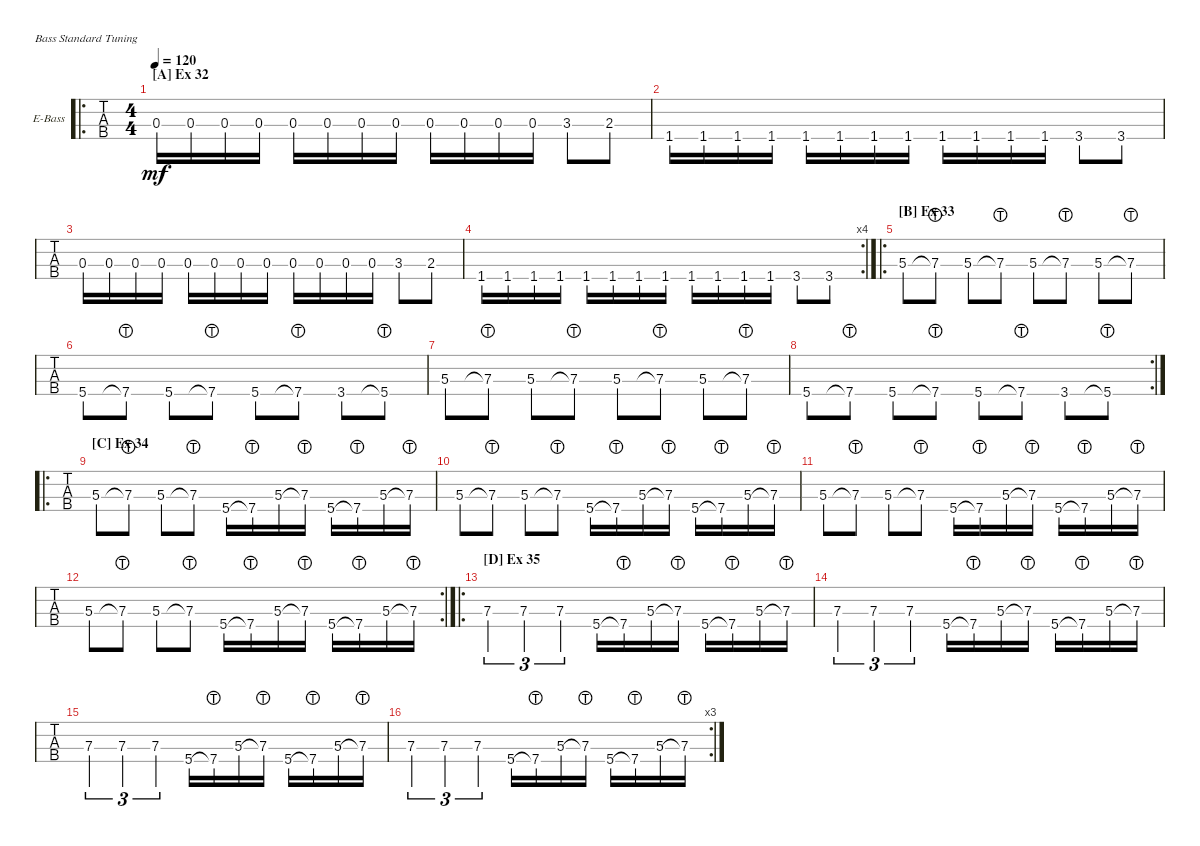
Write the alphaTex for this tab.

\bracketExtendMode groupsimilarinstruments
\firstSystemTrackNameOrientation horizontal
\otherSystemsTrackNameOrientation horizontal
\track ("Electric Bass" "E-Bass") {instrument electricbassfinger}
\staff {tabs}
\tuning (G2 D2 A1 E1)
\ro
\ts (4 4)
\section ("A" "Ex 32")
\tempo 120
\clef f4
\ks c
0.3.16{dy mf instrument electricbassfinger} 0.3.16 0.3.16 0.3.16 0.3.16 0.3.16 0.3.16 0.3.16 0.3.16 0.3.16 0.3.16 0.3.16 3.3.8 2.3.8 |
1.4.16 1.4.16 1.4.16 1.4.16 1.4.16 1.4.16 1.4.16 1.4.16 1.4.16 1.4.16 1.4.16 1.4.16 3.4.8 3.4.8 |
0.3.16 0.3.16 0.3.16 0.3.16 0.3.16 0.3.16 0.3.16 0.3.16 0.3.16 0.3.16 0.3.16 0.3.16 3.3.8 2.3.8 |
\rc 4
1.4.16 1.4.16 1.4.16 1.4.16 1.4.16 1.4.16 1.4.16 1.4.16 1.4.16 1.4.16 1.4.16 1.4.16 3.4.8 3.4.8 |
\ro
\section ("B" "Ex 33")
5.3.8 7.3{lht}.8 5.3.8 7.3{lht}.8 5.3.8 7.3{lht}.8 5.3.8 7.3{lht}.8 |
5.4.8 7.4{lht}.8 5.4.8 7.4{lht}.8 5.4.8 7.4{lht}.8 3.4.8 5.4{lht}.8 |
5.3.8 7.3{lht}.8 5.3.8 7.3{lht}.8 5.3.8 7.3{lht}.8 5.3.8 7.3{lht}.8 |
\rc 2
5.4.8 7.4{lht}.8 5.4.8 7.4{lht}.8 5.4.8 7.4{lht}.8 3.4.8 5.4{lht}.8 |
\ro
\section ("C" "Ex 34")
5.3.8 7.3{lht}.8 5.3.8 7.3{lht}.8 5.4.16 7.4{lht}.16 5.3.16 7.3{lht}.16 5.4.16 7.4{lht}.16 5.3.16 7.3{lht}.16 |
5.3.8 7.3{lht}.8 5.3.8 7.3{lht}.8 5.4.16 7.4{lht}.16 5.3.16 7.3{lht}.16 5.4.16 7.4{lht}.16 5.3.16 7.3{lht}.16 |
5.3.8 7.3{lht}.8 5.3.8 7.3{lht}.8 5.4.16 7.4{lht}.16 5.3.16 7.3{lht}.16 5.4.16 7.4{lht}.16 5.3.16 7.3{lht}.16 |
\rc 2
5.3.8 7.3{lht}.8 5.3.8 7.3{lht}.8 5.4.16 7.4{lht}.16 5.3.16 7.3{lht}.16 5.4.16 7.4{lht}.16 5.3.16 7.3{lht}.16 |
\ro
\section ("D" "Ex 35")
7.3.4{tu (3 2)} 7.3.4{tu (3 2)} 7.3.4{tu (3 2)} 5.4.16 7.4{lht}.16 5.3.16 7.3{lht}.16 5.4.16 7.4{lht}.16 5.3.16 7.3{lht}.16 |
7.3.4{tu (3 2)} 7.3.4{tu (3 2)} 7.3.4{tu (3 2)} 5.4.16 7.4{lht}.16 5.3.16 7.3{lht}.16 5.4.16 7.4{lht}.16 5.3.16 7.3{lht}.16 |
7.3.4{tu (3 2)} 7.3.4{tu (3 2)} 7.3.4{tu (3 2)} 5.4.16 7.4{lht}.16 5.3.16 7.3{lht}.16 5.4.16 7.4{lht}.16 5.3.16 7.3{lht}.16 |
\rc 3
7.3.4{tu (3 2)} 7.3.4{tu (3 2)} 7.3.4{tu (3 2)} 5.4.16 7.4{lht}.16 5.3.16 7.3{lht}.16 5.4.16 7.4{lht}.16 5.3.16 7.3{lht}.16
